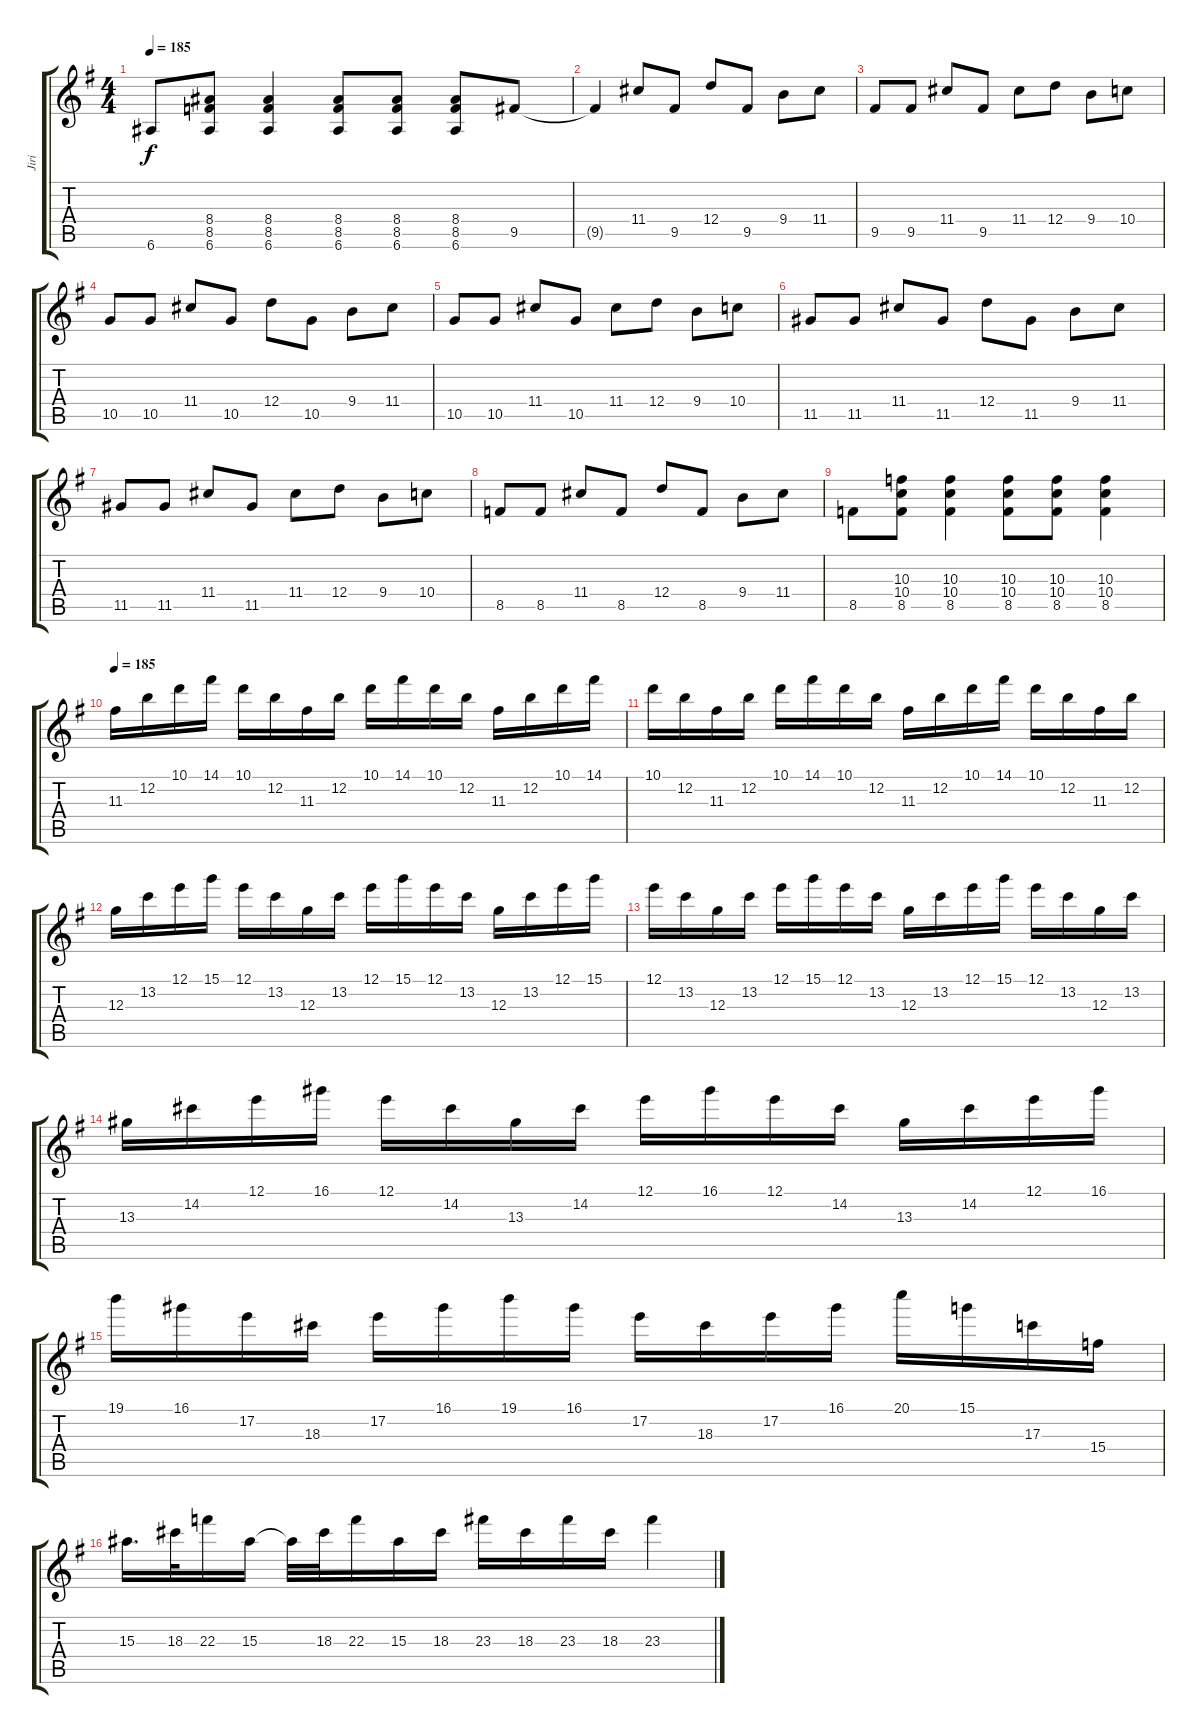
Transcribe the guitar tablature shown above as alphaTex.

\track ("Jiri" "Jiri") {instrument distortionguitar}
\staff {score tabs}
\tuning (E4 B3 G3 D3 A2 E2) {hide}
\ts (4 4)
\tempo 185
\clef g2
\ks g
6.6.8{dy f} (8.4 8.5 6.6).8 (8.4 8.5 6.6).4 (8.4 8.5 6.6).8 (8.4 8.5 6.6).8 (8.4 8.5 6.6).8 9.5.8 |
9.5{t}.4 11.4.8 9.5.8 12.4.8 9.5.8 9.4.8 11.4.8 |
9.5.8 9.5.8 11.4.8 9.5.8 11.4.8 12.4.8 9.4.8 10.4.8 |
10.5.8 10.5.8 11.4.8 10.5.8 12.4.8 10.5.8 9.4.8 11.4.8 |
10.5.8 10.5.8 11.4.8 10.5.8 11.4.8 12.4.8 9.4.8 10.4.8 |
11.5.8 11.5.8 11.4.8 11.5.8 12.4.8 11.5.8 9.4.8 11.4.8 |
11.5.8 11.5.8 11.4.8 11.5.8 11.4.8 12.4.8 9.4.8 10.4.8 |
8.5.8 8.5.8 11.4.8 8.5.8 12.4.8 8.5.8 9.4.8 11.4.8 |
8.5.8 (10.3 10.4 8.5).8 (10.3 10.4 8.5).4 (10.3 10.4 8.5).8 (10.3 10.4 8.5).8 (10.3 10.4 8.5).4 |
\tempo 185
11.3.16 12.2.16 10.1.16 14.1.16 10.1.16 12.2.16 11.3.16 12.2.16 10.1.16 14.1.16 10.1.16 12.2.16 11.3.16 12.2.16 10.1.16 14.1.16 |
10.1.16 12.2.16 11.3.16 12.2.16 10.1.16 14.1.16 10.1.16 12.2.16 11.3.16 12.2.16 10.1.16 14.1.16 10.1.16 12.2.16 11.3.16 12.2.16 |
12.3.16 13.2.16 12.1.16 15.1.16 12.1.16 13.2.16 12.3.16 13.2.16 12.1.16 15.1.16 12.1.16 13.2.16 12.3.16 13.2.16 12.1.16 15.1.16 |
12.1.16 13.2.16 12.3.16 13.2.16 12.1.16 15.1.16 12.1.16 13.2.16 12.3.16 13.2.16 12.1.16 15.1.16 12.1.16 13.2.16 12.3.16 13.2.16 |
13.3.16 14.2.16 12.1.16 16.1.16 12.1.16 14.2.16 13.3.16 14.2.16 12.1.16 16.1.16 12.1.16 14.2.16 13.3.16 14.2.16 12.1.16 16.1.16 |
19.1.16 16.1.16 17.2.16 18.3.16 17.2.16 16.1.16 19.1.16 16.1.16 17.2.16 18.3.16 17.2.16 16.1.16 20.1.16 15.1.16 17.3.16 15.4.16 |
15.3.16{d} 18.3.32 22.3.16 15.3.16 15.3{t}.32 18.3.32 22.3.16 15.3.16 18.3.16 23.3.16 18.3.16 23.3.16 18.3.16 23.3.4
